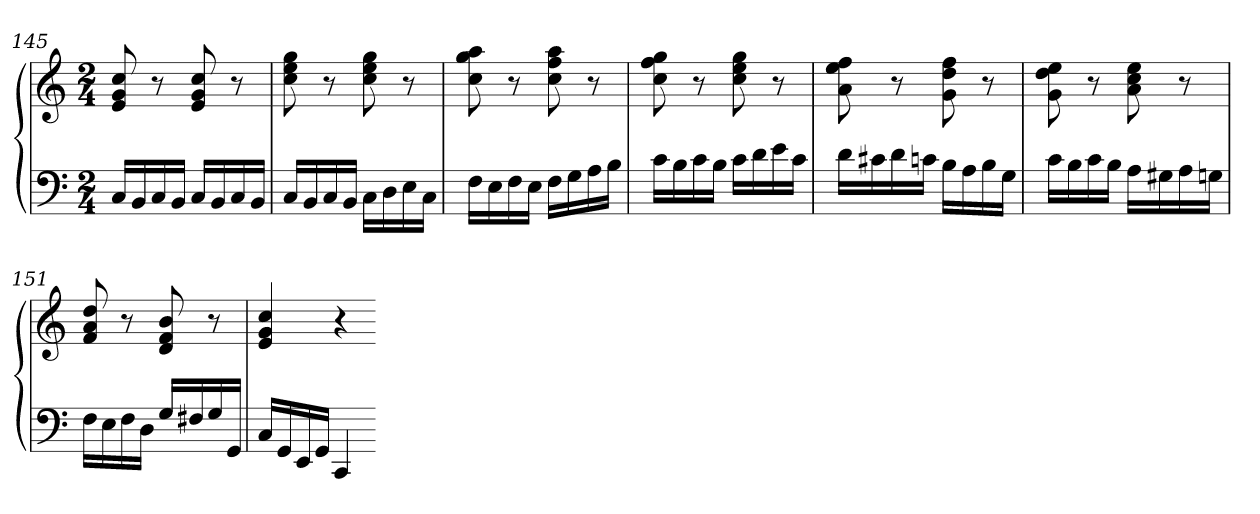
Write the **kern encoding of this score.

**kern	**kern
*part1	*part1
*staff2	*staff1
*clefF4	*clefG2
*k[]	*k[]
*C:	*C:
*M2/4	*M2/4
=145	=145
16CLL	8e 8g 8cc
16BB	.
16C	8r
16BBJJ	.
16CLL	8e 8g 8cc
16BB	.
16C	8r
16BBJJ	.
=146	=146
16CLL	8cc 8ee 8gg
16BB	.
16C	8r
16BBJJ	.
16CLL	8cc 8ee 8gg
16D	.
16E	8r
16CJJ	.
=147	=147
16FLL	8cc 8gg 8aa
16E	.
16F	8r
16EJJ	.
16FLL	8cc 8ff 8aa
16G	.
16A	8r
16BJJ	.
=148	=148
16cLL	8cc 8ff 8gg
16B	.
16c	8r
16BJJ	.
16cLL	8cc 8ee 8gg
16d	.
16e	8r
16cJJ	.
=149	=149
16dLL	8a 8ee 8ff
16c#X	.
16d	8r
16cnJJ	.
16BLL	8g 8dd 8ff
16A	.
16B	8r
16GJJ	.
=150	=150
16cLL	8g 8dd 8ee
16B	.
16c	8r
16BJJ	.
16ALL	8a 8cc 8ee
16G#X	.
16A	8r
16GnJJ	.
=151	=151
16FLL	8f 8a 8dd
16E	.
16F	8r
16DJJ	.
16GLL	8d 8f 8b
16F#X	.
16G	8r
16GGJJ	.
=152	=152
16CLL	4e 4g 4cc
16GG	.
16EE	.
16GGJJ	.
4CC	4r
=-	=-
*-	*-
